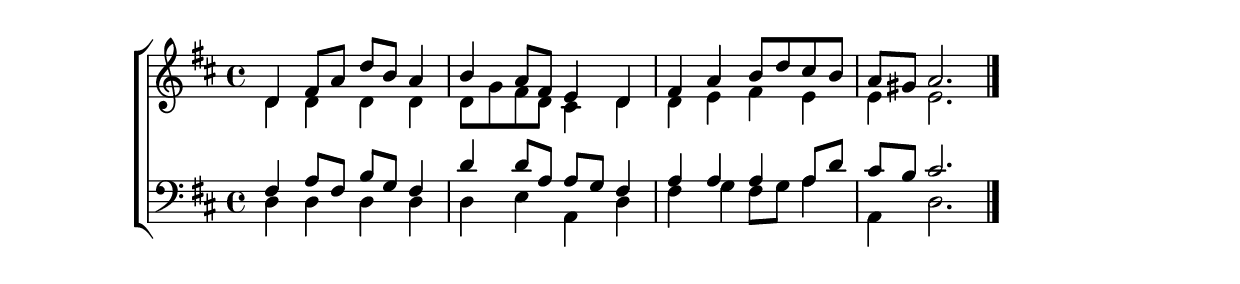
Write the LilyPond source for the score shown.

sopranoLine = {
    d4 fis8 a d b a4 | b a8 fis e4 d |   fis a b8 d cis b | a gis a2.
}
altoLine = {
    d4 d d d | d8 g fis d cis4 d |    d e fis e | e e2.
}
tenorLine = {
    fis4 a8 fis b g fis4 | d' d8 a a g fis4 |    a a a a8 d | cis b cis2.
}
bassLine = {
    d4 d d d | d e a, d |    fis g fis8 g a4 | a, d2.
}
\score{
    \new ChoirStaff <<
        \new Staff = "highVoices" <<
            \new Voice = "sopranos" {
                \voiceOne
                \relative c' {
                    \key d \major
                    \sopranoLine
                    \bar "|."
                }
            }
            \new Voice = "altos" {
                \voiceTwo
                \relative c' {
                    \altoLine
                }
            }
        >>
        \new Staff = "lowVoices" <<
            \new Voice = "tenors" {
                \voiceOne
                \relative c {
                    \clef bass
                    \key d \major
                    \tenorLine
                }
            }
            \new Voice = "basses" {
                \voiceTwo
                \relative c {
                    \bassLine
                }
            }
        >>
    >>
    \layout{}
    \midi{}
}
\version "2.18.2"
